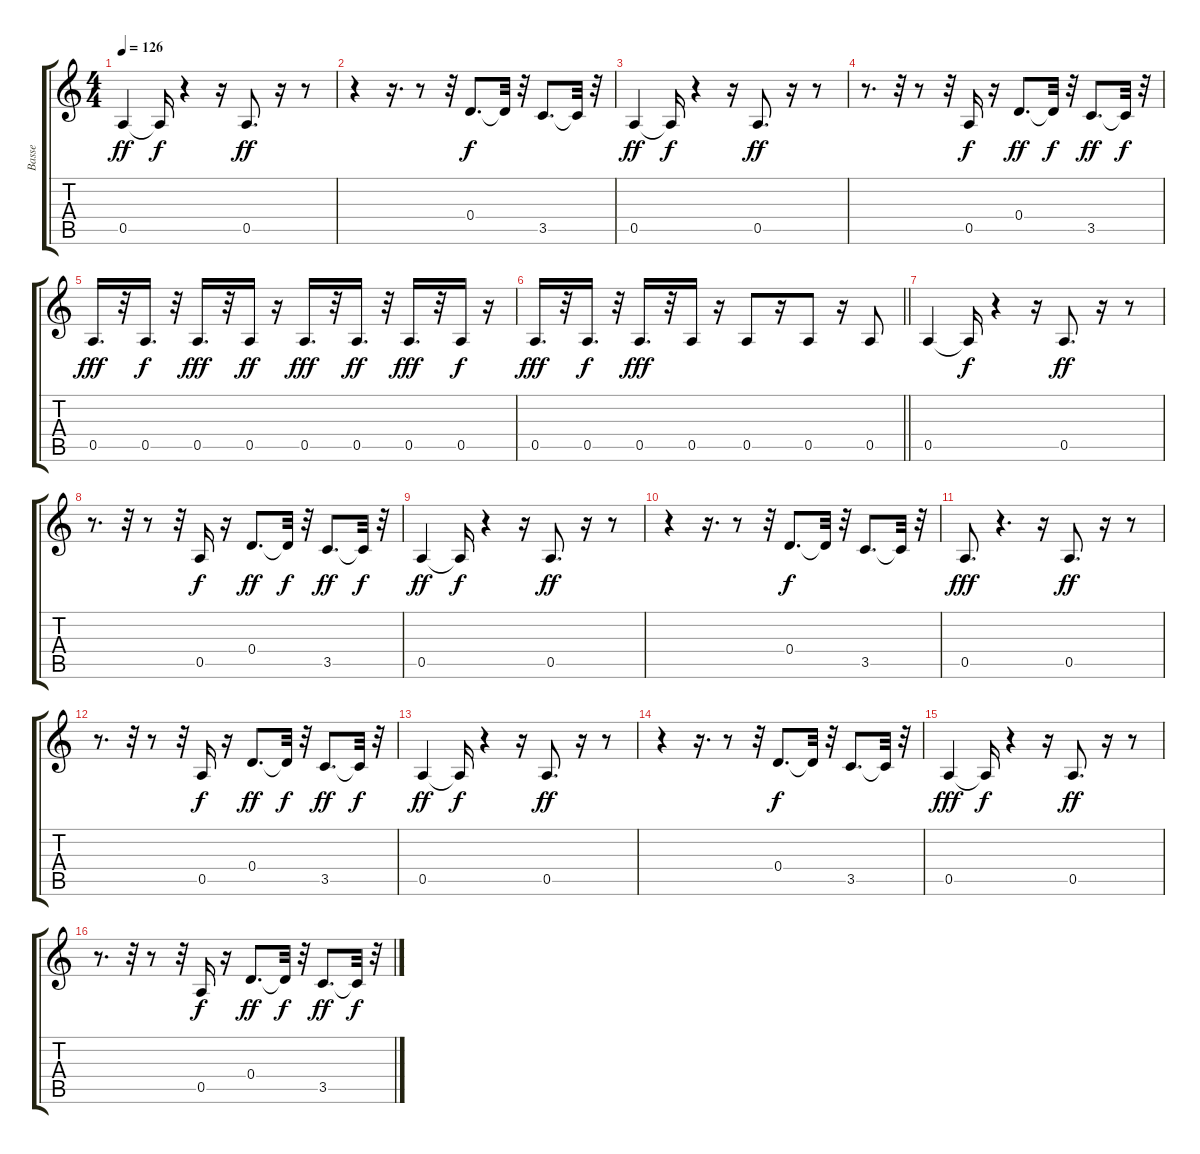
\track ("Basse" "Basse") {instrument electricbasspick}
\staff {score tabs}
\tuning (E4 B3 G3 D3 A2 E2) {hide}
\ts (4 4)
\tempo 126
\clef g2
\ks c
0.5.4{dy ff} 0.5{t}.16{dy f} r.4 r.16 0.5.8{d dy ff} r.16 r.8 |
r.4 r.16{d} r.8 r.32 0.4.8{d dy f} 0.4{t}.32 r.32 3.5.8{d} 3.5{t}.32 r.32 |
0.5.4{dy ff} 0.5{t}.16{dy f} r.4 r.16 0.5.8{d dy ff} r.16 r.8 |
r.8{d} r.32 r.8 r.32 0.5.16{dy f} r.16 0.4.8{d dy ff} 0.4{t}.32{dy f} r.32 3.5.8{d dy ff} 3.5{t}.32{dy f} r.32 |
0.5.16{d dy fff} r.32 0.5.16{d dy f} r.32 0.5.16{d dy fff} r.32 0.5.16{dy ff} r.16 0.5.16{d dy fff} r.32 0.5.16{d dy ff} r.32 0.5.16{d dy fff} r.32 0.5.16{dy f} r.16 |
\barLineRight lightlight
0.5.16{d dy fff} r.32 0.5.16{d dy f} r.32 0.5.16{d dy fff} r.32 0.5.16 r.16 0.5.8 r.16 0.5.8 r.16 0.5.8 |
0.5.4 0.5{t}.16{dy f} r.4 r.16 0.5.8{d dy ff} r.16 r.8 |
r.8{d} r.32 r.8 r.32 0.5.16{dy f} r.16 0.4.8{d dy ff} 0.4{t}.32{dy f} r.32 3.5.8{d dy ff} 3.5{t}.32{dy f} r.32 |
0.5.4{dy ff} 0.5{t}.16{dy f} r.4 r.16 0.5.8{d dy ff} r.16 r.8 |
r.4 r.16{d} r.8 r.32 0.4.8{d dy f} 0.4{t}.32 r.32 3.5.8{d} 3.5{t}.32 r.32 |
0.5.8{d dy fff} r.4{d} r.16 0.5.8{d dy ff} r.16 r.8 |
r.8{d} r.32 r.8 r.32 0.5.16{dy f} r.16 0.4.8{d dy ff} 0.4{t}.32{dy f} r.32 3.5.8{d dy ff} 3.5{t}.32{dy f} r.32 |
0.5.4{dy ff} 0.5{t}.16{dy f} r.4 r.16 0.5.8{d dy ff} r.16 r.8 |
r.4 r.16{d} r.8 r.32 0.4.8{d dy f} 0.4{t}.32 r.32 3.5.8{d} 3.5{t}.32 r.32 |
0.5.4{dy fff} 0.5{t}.16{dy f} r.4 r.16 0.5.8{d dy ff} r.16 r.8 |
r.8{d} r.32 r.8 r.32 0.5.16{dy f} r.16 0.4.8{d dy ff} 0.4{t}.32{dy f} r.32 3.5.8{d dy ff} 3.5{t}.32{dy f} r.32
